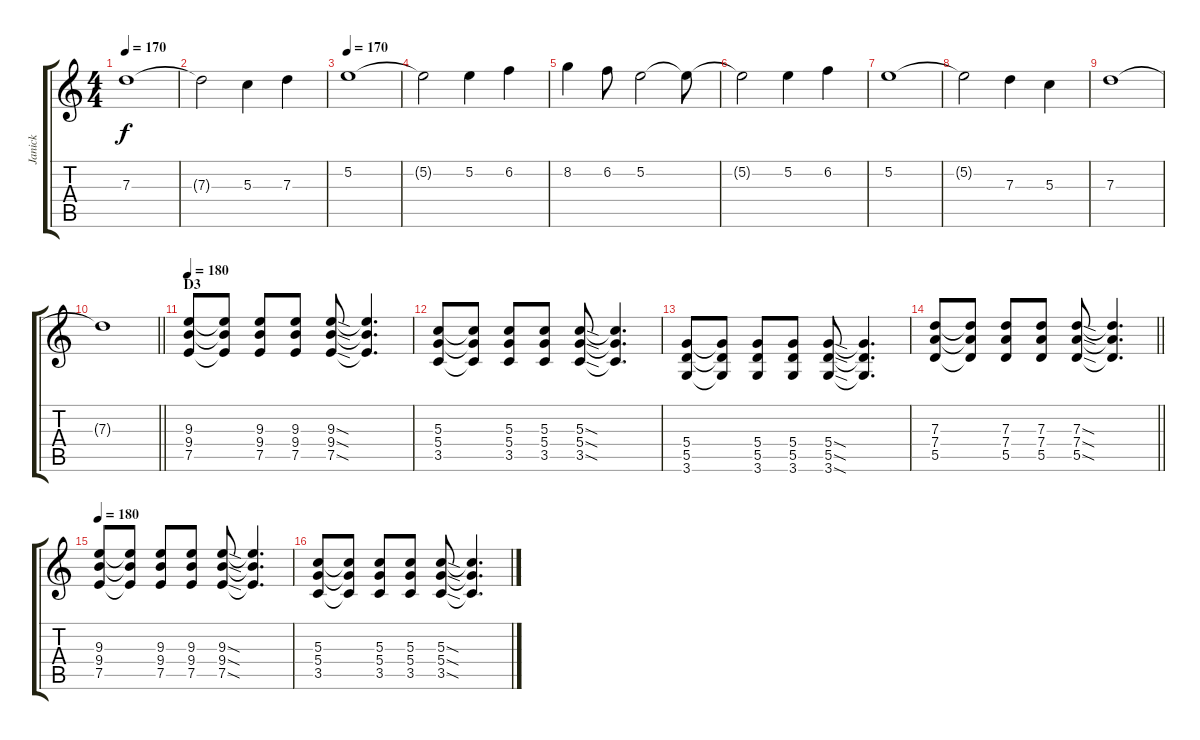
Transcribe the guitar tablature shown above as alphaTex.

\track ("Janick" "Janick") {instrument overdrivenguitar}
\staff {score tabs}
\tuning (E4 B3 G3 D3 A2 E2) {hide}
\ts (4 4)
\tempo 170
\clef g2
\ks c
7.3.1{dy f} |
7.3{t}.2 5.3.4 7.3.4 |
\tempo 180
\tempo 170
5.2.1{volume 16} |
5.2{t}.2 5.2.4 6.2.4 |
8.2.4 6.2.8 5.2.2 5.2{t}.8 |
5.2{t}.2 5.2.4 6.2.4 |
5.2.1 |
5.2{t}.2 7.3.4 5.3.4 |
7.3.1 |
\barLineRight lightlight
7.3{t}.1 |
\section ("" "D3")
\tempo 180
(9.3 9.4 7.5).8 (9.3{t} 9.4{t} 7.5{t}).8 (9.3 9.4 7.5).8 (9.3 9.4 7.5).8 (9.3{sod} 9.4{sod} 7.5{sod}).8 (9.3{t} 9.4{t} 7.5{t}).4{d} |
(5.3 5.4 3.5).8 (5.3{t} 5.4{t} 3.5{t}).8 (5.3 5.4 3.5).8 (5.3 5.4 3.5).8 (5.3{sod} 5.4{sod} 3.5{sod}).8 (5.3{t} 5.4{t} 3.5{t}).4{d} |
(5.4 5.5 3.6).8 (5.4{t} 5.5{t} 3.6{t}).8 (5.4 5.5 3.6).8 (5.4 5.5 3.6).8 (5.4{sod} 5.5{sod} 3.6{sod}).8 (5.4{t} 5.5{t} 3.6{t}).4{d} |
\barLineRight lightlight
(7.3 7.4 5.5).8 (7.3{t} 7.4{t} 5.5{t}).8 (7.3 7.4 5.5).8 (7.3 7.4 5.5).8 (7.3{sod} 7.4{sod} 5.5{sod}).8 (7.3{t} 7.4{t} 5.5{t}).4{d} |
\tempo 180
(9.3 9.4 7.5).8 (9.3{t} 9.4{t} 7.5{t}).8 (9.3 9.4 7.5).8 (9.3 9.4 7.5).8 (9.3{sod} 9.4{sod} 7.5{sod}).8 (9.3{t} 9.4{t} 7.5{t}).4{d} |
(5.3 5.4 3.5).8 (5.3{t} 5.4{t} 3.5{t}).8 (5.3 5.4 3.5).8 (5.3 5.4 3.5).8 (5.3{sod} 5.4{sod} 3.5{sod}).8 (5.3{t} 5.4{t} 3.5{t}).4{d}
